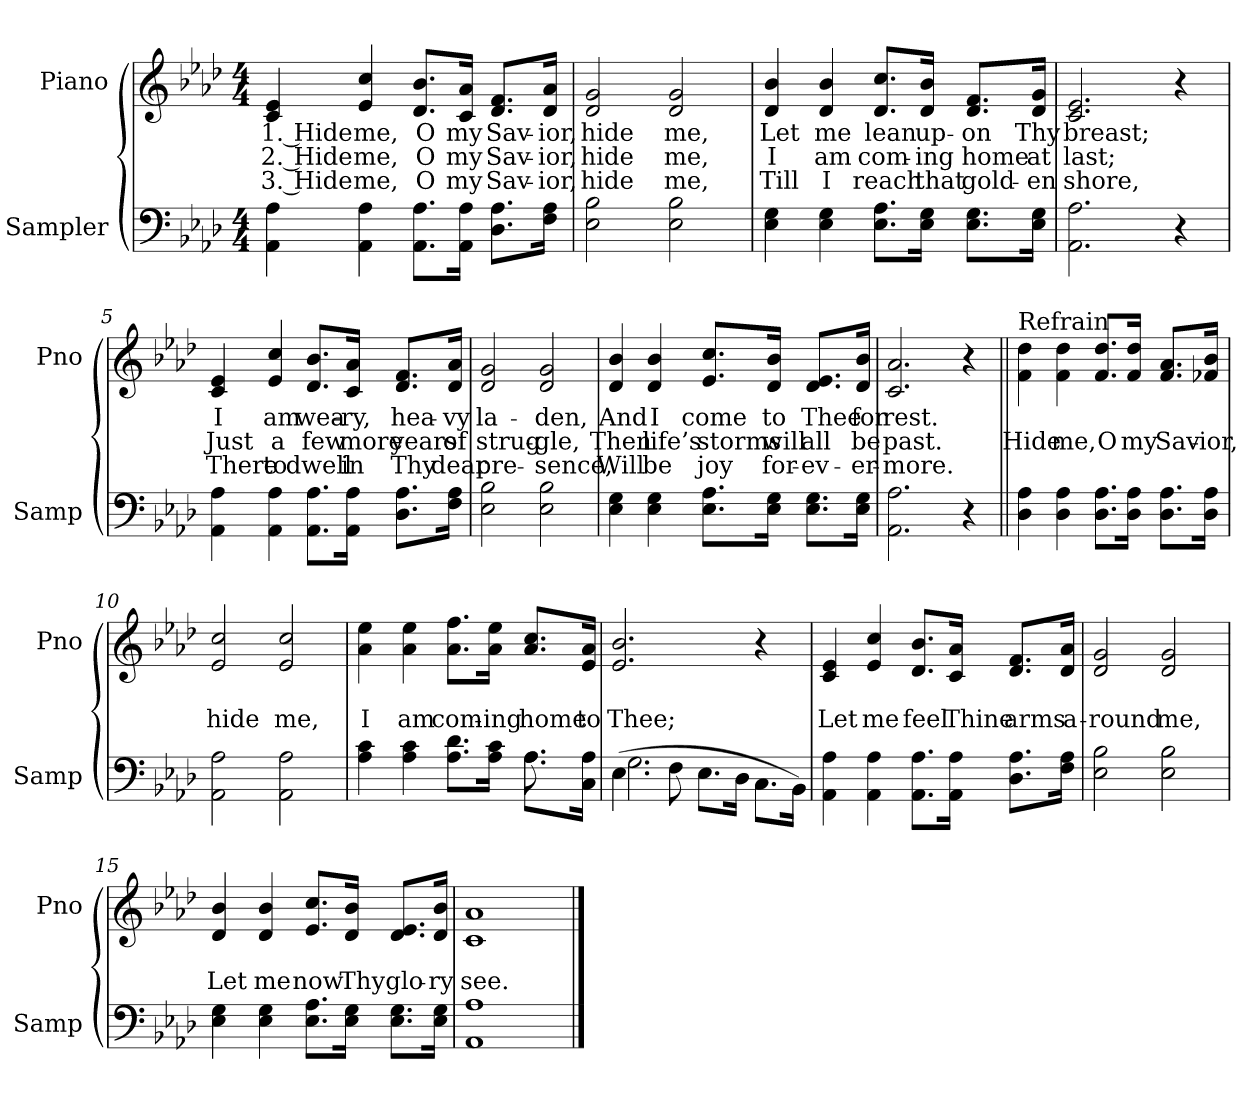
**kern	**kern	**text	**text	**text
*part2	*part1	*part1	*part1	*part1
*staff2	*staff1	*staff1	*staff1	*staff1
*I"Sampler	*I"Piano	*	*	*
*I'Samp	*I'Pno	*	*	*
*clefF4	*clefG2	*	*	*
*k[b-e-a-d-]	*k[b-e-a-d-]	*	*	*
*A-:	*A-:	*	*	*
*M4/4	*M4/4	*	*	*
=1	=1	=1	=1	=1
4AA- 4A-	4c 4e-	1. Hide	2. Hide	3. Hide
4AA- 4A-	4e- 4cc	me,	me,	me,
8.AA-\ 8.A-\L	8.d-/ 8.b-/L	O	O	O
16AA-\ 16A-\Jk	16c/ 16a-/Jk	my	my	my
8.D-\ 8.A-\L	8.d-/ 8.f/L	Sav-	Sav-	Sav-
16F\ 16A-\Jk	16d-/ 16a-/Jk	-ior,	-ior,	-ior,
=2	=2	=2	=2	=2
2E- 2B-	2d- 2g	hide	hide	hide
2E- 2B-	2d- 2g	me,	me,	me,
=3	=3	=3	=3	=3
4E- 4G	4d- 4b-	Let	I	Till
4E- 4G	4d- 4b-	me	am	I
8.E-\ 8.A-\L	8.d-/ 8.cc/L	lean	com-	reach
16E-\ 16G\Jk	16d-/ 16b-/Jk	up-	-ing	that
8.E-\ 8.G\L	8.d-/ 8.f/L	-on	home	gold-
16E-\ 16G\Jk	16d-/ 16g/Jk	Thy	at	-en
=4	=4	=4	=4	=4
2.AA- 2.A-	2.c 2.e-	breast;	last;	shore,
4r	4r	.	.	.
=5	=5	=5	=5	=5
4AA- 4A-	4c 4e-	I	Just	There
4AA- 4A-	4e- 4cc	am	a	to
8.AA-\ 8.A-\L	8.d-/ 8.b-/L	wea-	few	dwell
16AA-\ 16A-\Jk	16c/ 16a-/Jk	-ry,	more	in
8.D-\ 8.A-\L	8.d-/ 8.f/L	hea-	years	Thy
16F\ 16A-\Jk	16d-/ 16a-/Jk	-vy	of	dear
=6	=6	=6	=6	=6
2E- 2B-	2d- 2g	la-	strug-	pre-
2E- 2B-	2d- 2g	-den,	-gle,	-sence,
=7	=7	=7	=7	=7
4E- 4G	4d- 4b-	And	Then	Will
4E- 4G	4d- 4b-	I	life’s	be
8.E-\ 8.A-\L	8.e-/ 8.cc/L	come	storms	joy
16E-\ 16G\Jk	16d-/ 16b-/Jk	to	will	for-
8.E-\ 8.G\L	8.d-/ 8.e-/L	Thee	all	-ev-
16E-\ 16G\Jk	16d-/ 16b-/Jk	for	be	-er-
=8	=8	=8	=8	=8
2.AA- 2.A-	2.c 2.a-	rest.	past.	-more.
4r	4r	.	.	.
=9||	=9||	=9||	=9||	=9||
!	!LO:TX:t=Refrain	!	!	!
4D- 4A-	4f\ 4dd-\	.	Hide	.
4D- 4A-	4f\ 4dd-\	.	me,	.
8.D-\ 8.A-\L	8.f/ 8.dd-/L	.	O	.
16D-\ 16A-\Jk	16f/ 16dd-/Jk	.	my	.
8.D-\ 8.A-\L	8.f/ 8.a-/L	.	Sav-	.
16D-\ 16A-\Jk	16f-X/ 16b-/Jk	.	-ior,	.
=10	=10	=10	=10	=10
2AA- 2A-	2e- 2cc	.	hide	.
2AA- 2A-	2e- 2cc	.	me,	.
=11	=11	=11	=11	=11
*^	*	*	*	*
4A- 4c	2.ryy	4a- 4ee-	.	I	.
4A- 4c	.	4a- 4ee-	.	am	.
8.A-\ 8.d-\L	.	8.a-\ 8.ff\L	.	com-	.
16A-\ 16c\Jk	.	16a-\ 16ee-\Jk	.	-ing	.
8.A-\L	8.A-	8.a-/ 8.cc/L	.	home	.
16C\ 16A-\Jk	16ryy	16e-/ 16a-/Jk	.	to	.
=12	=12	=12	=12	=12	=12
(4.E-\	2.G	2.e- 2.b-	.	Thee;	.
8F\	.	.	.	.	.
8.E-\L	.	.	.	.	.
16D-\Jk	.	.	.	.	.
8.C\L	4ryy	4r	.	.	.
16BB-\Jk)	.	.	.	.	.
*v	*v	*	*	*	*
=13	=13	=13	=13	=13
4AA- 4A-	4c 4e-	.	Let	.
4AA- 4A-	4e- 4cc	.	me	.
8.AA-\ 8.A-\L	8.d-/ 8.b-/L	.	feel	.
16AA-\ 16A-\Jk	16c/ 16a-/Jk	.	Thine	.
8.D-\ 8.A-\L	8.d-/ 8.f/L	.	arms	.
16F\ 16A-\Jk	16d-/ 16a-/Jk	.	a-	.
=14	=14	=14	=14	=14
2E- 2B-	2d- 2g	.	-round	.
2E- 2B-	2d- 2g	.	me,	.
=15	=15	=15	=15	=15
4E- 4G	4d- 4b-	.	Let	.
4E- 4G	4d- 4b-	.	me	.
8.E-\ 8.A-\L	8.e-/ 8.cc/L	.	now	.
16E-\ 16G\Jk	16d-/ 16b-/Jk	.	Thy	.
8.E-\ 8.G\L	8.d-/ 8.e-/L	.	glo-	.
16E-\ 16G\Jk	16d-/ 16b-/Jk	.	-ry	.
=16	=16	=16	=16	=16
1AA- 1A-	1c 1a-	.	see.	.
==	==	==	==	==
*-	*-	*-	*-	*-
